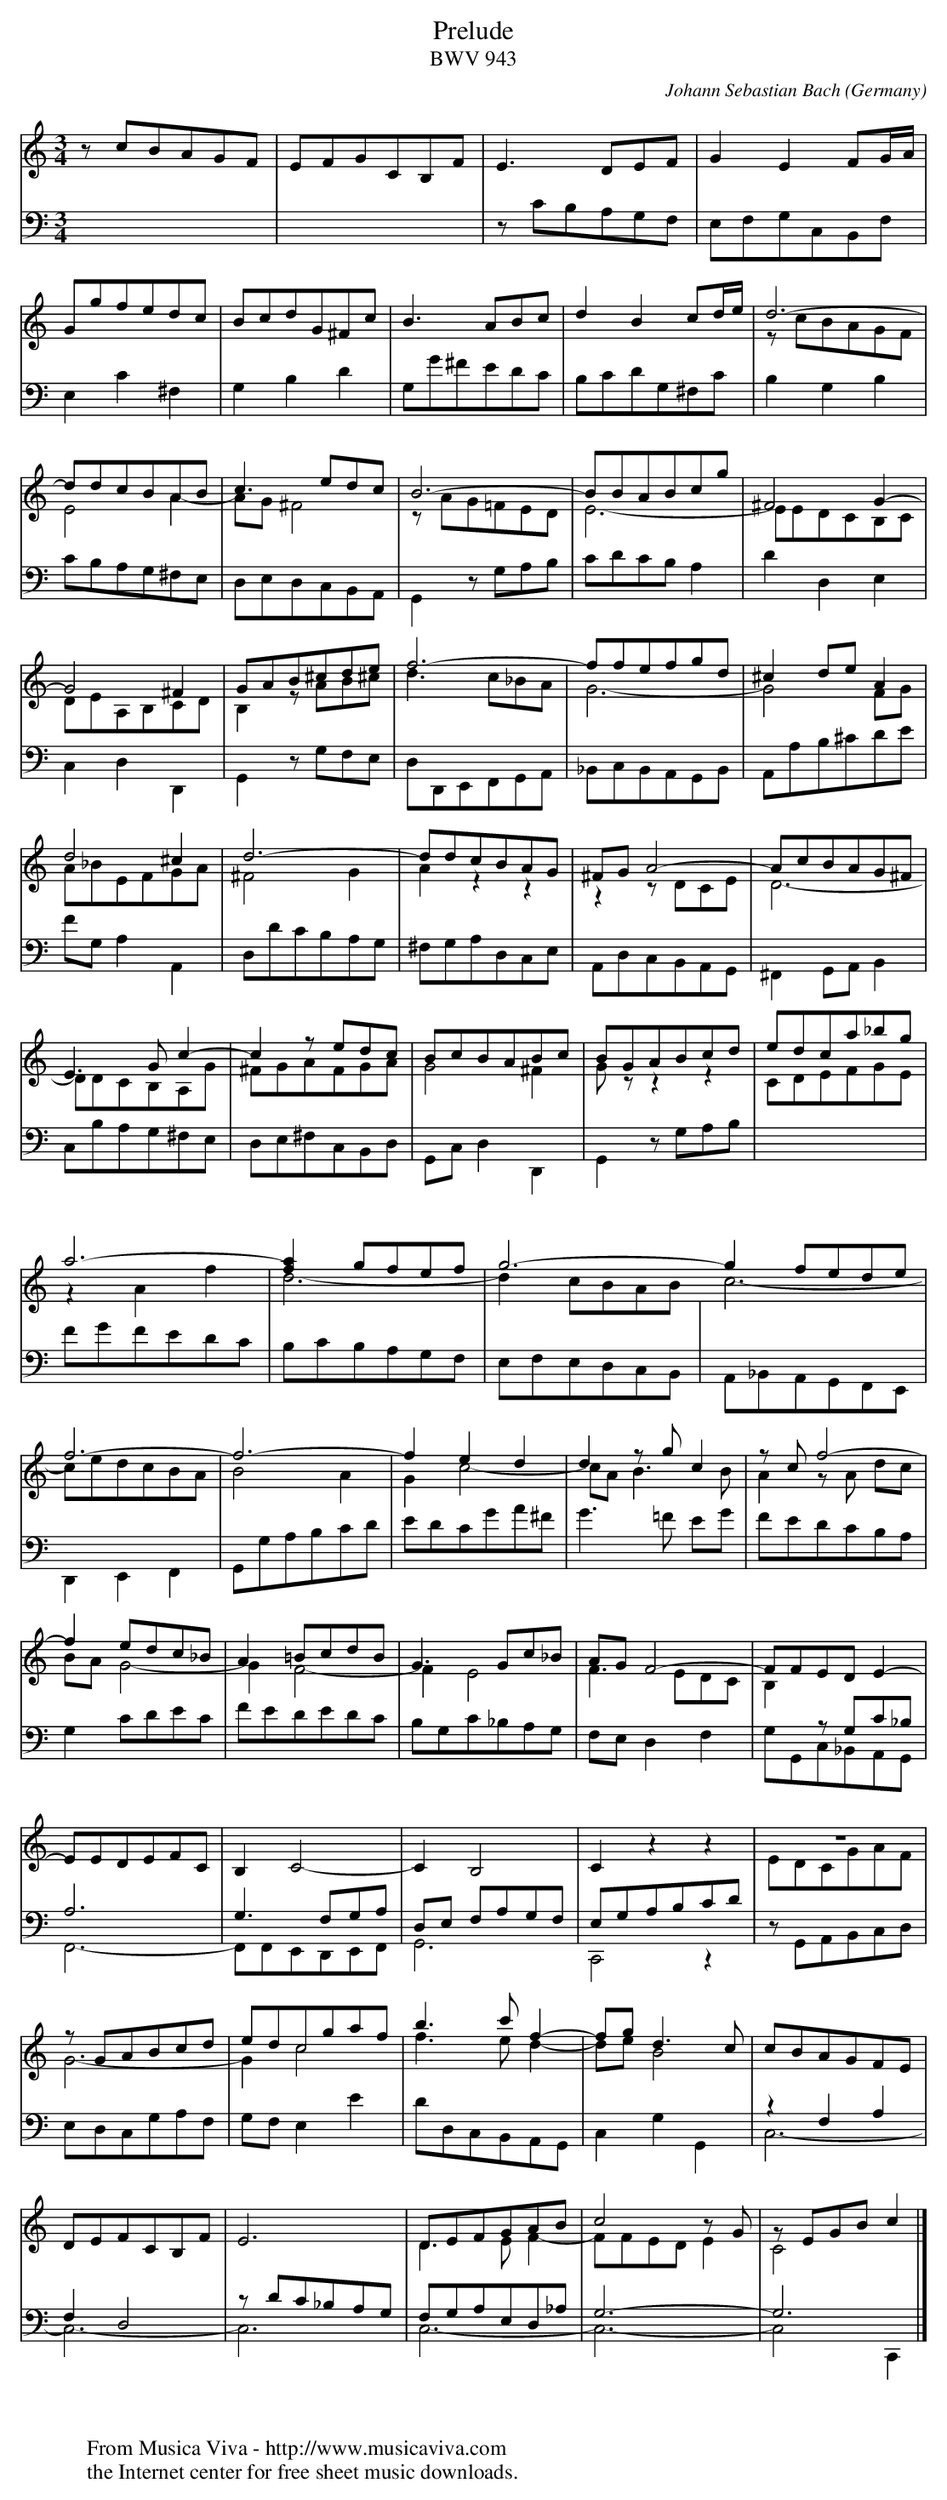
X:1
T:Prelude
T:BWV 943
C:Johann Sebastian Bach
O:Germany
V:1 Program 1 6 up %Harpsichord
V:2 Program 1 6 merge down %Harpsichord
V:3 Program 1 6 bass up %Harpsichord
V:4 Program 1 6 bass merge down %Harpsichord
M:3/4
L:1/8
K:C
V:1
zcBAGF|EFGCB,F|E3DEF|G2E2FG/A/|
V:2
x4x2|x4x2|x4x2|x4x2|
V:3
x4x2|x4x2|x4x2|x4x2|
V:4
x4x2|x4x2|zCB,A,G,F,|E,F,G,C,B,,F,|
V:1
Ggfedc|BcdG^Fc|B3ABc|d2B2cd/e/|d6-|
V:2
x4x2|x4x2|x4x2|x4x2|zcBAGF|
V:3
x4x2|x4x2|x4x2|x4x2|x4x2|
V:4
E,2C2^F,2|G,2B,2D2|G,G^FEDC|B,CDG,^F,C|B,2G,2B,2|
V:1
ddcBAB|c3edc|B6-|BBABcg|^F4G2-|
V:2
E4A2-|AG^F4|zAG=FED|E6-|EEDCB,C|
V:3
x4x2|x4x2|x4x2|x4x2|x4x2|
V:4
CB,A,G,^F,E,|D,E,D,C,B,,A,,|G,,2 zG,A,B,|CDCB,A,2|D2D,2E,2|
V:1
G4^F2|GAB^cde|f6-|ffefgd|^c2deA2|
V:2
DEA,B,CD|B,2 zAB^c|d3c_BA|G6-|G4FG|
V:3
x4x2|x4x2|x4x2|x4x2|x4x2|
V:4
C,2D,2D,,2|G,,2 zG,F,E,|D,D,,E,,F,,G,,A,,|_B,,C,B,,A,,G,,B,,|\
A,,A,B,^CDE|
V:1
d4^c2|d6-|ddcBAG|^FGA4-|AcBAG^F|
V:2
A_BEFGA|^F4G2|A2 z2 z2|z2 zDCE|D6-|
V:3
x4x2|x4x2|x4x2|x4x2|x4x2|
V:4
FG,A,2A,,2|D,DCB,A,G,|^F,G,A,D,C,E,|\
A,,D,C,B,,A,,G,,|^F,,2G,,A,,B,,2|
V:1
E3Gc2-|c2 zedc|BcBABc|BGABcd|edca_bg|
V:2
DDCB,A,G|^FGAFGA|G4^F2|G z z2 z2|CDEFGE|
V:3
x4x2|x4x2|x4x2|x4x2|x4x2|
V:4
C,B,A,G,^F,E,|D,E,^F,C,B,,D,|G,,C,D,2D,,2|G,,2 zG,A,B,|x4x2|
V:1
a6-|[a2f2]gfef|g6-g2fede|
V:2
z2A2f2|d6-|d2cBAB|c6-|
V:3
x4x2|x4x2|x4x2|x4x2|
V:4
FGFEDC|B,CB,A,G,F,|E,F,E,D,C,B,,|A,,_B,,A,,G,,F,,E,,|
V:1
f6-|f6-|f2e2d2|d2 zgc2|zcf4-|
V:2
cedcBA|B4A2|G2c4-|cAB3B|A2 zA dc|
V:3
x4x2|x4x2|x4x2|x4x2|x4x2|
V:4
D,,2E,,2F,,2|G,,G,A,B,CD|EDCGA^F|G3=F EG|FEDCB,A,|
V:1
f2edc_B|A2=BcdB|G3Gc_B|AGF4-|FFEDE2-|
V:2
BAG4-|G2F4-|F2E4|F3EDC|B,2 x4|
V:3
x4x2|x4x2|x4x2|x4x2|x2 zG,C_B,|
V:4
G,2CDEC|FEDEDC|B,G,C_B,A,G,|F,E,D,2F,2|G,G,,C,_B,,A,,G,,|
V:1
EEDEFC|B,2C4-|C2B,4|C2 z2 z2|z6|
V:2
x4x2|x4x2|x4x2|x4x2|EDCGAF|
V:3
A,6|G,3F,G,A,|D,E, F,A,G,F,|E,G,A,B,CD|x4x2|
V:4
F,,6-|F,,F,,E,,D,,E,,F,,|G,,6|C,,4 z2|zG,,A,,B,,C,D,|
V:1
zGABcd|edcgaf|b3c'f2-|fgd3c|cBAGFE|
V:2
G6-|G2c4|f3ed2-|deB4|x4x2|
V:3
x4x2|x4x2|x4x2|x4x2|z2F,2A,2|
V:4
E,D,C,G,A,F,|G,F,E,2E2|DD,C,B,,A,,G,,|C,2G,2G,,2|C,6-|
V:1
DEFCB,F|E6|DEFGAB|c4 zG|zEGBc2|]
V:2
x4x2|x4x2|D3EF2-|FFEDE2|C4 x2|]
V:3
F,2D,4|zDC_B,A,G,|F,G,A,E,D,_A,|G,6-|G,6|]
V:4
C,6-|C,6|C,6-|C,6-|C,4C,,2|]
W:
W:
W:  From Musica Viva - http://www.musicaviva.com
W:  the Internet center for free sheet music downloads.
